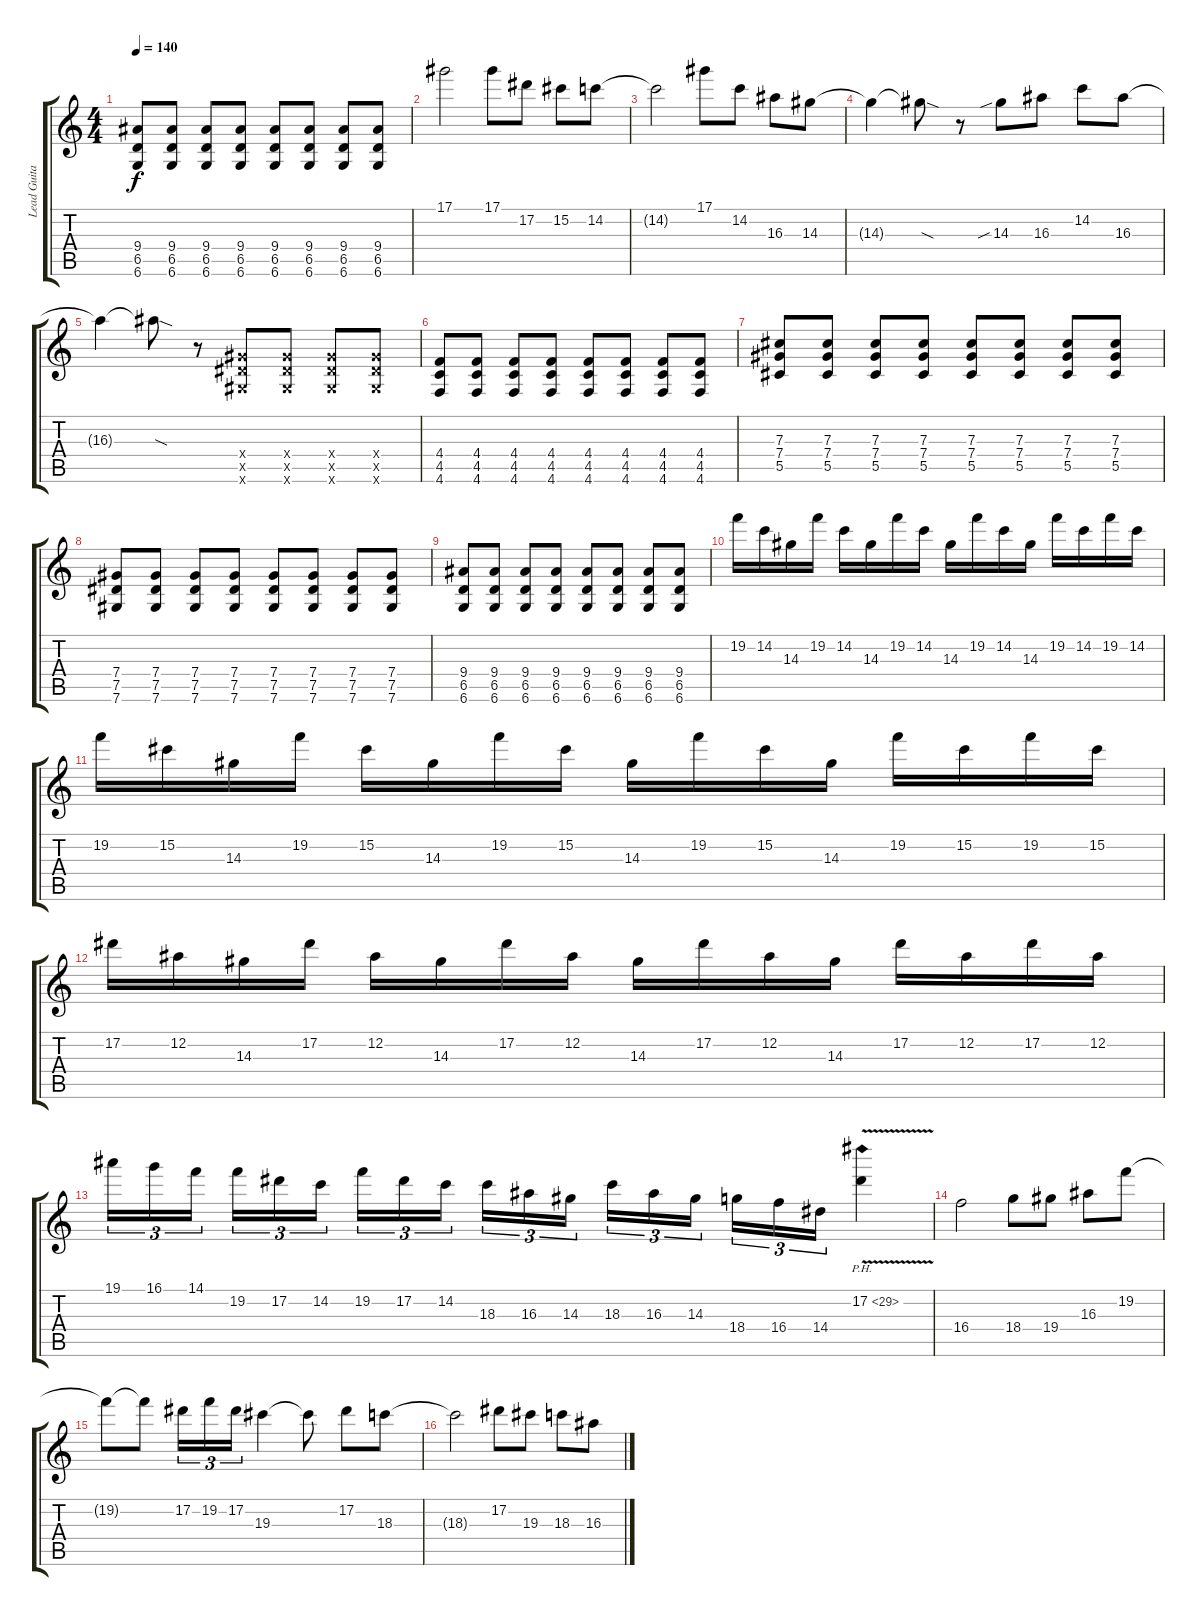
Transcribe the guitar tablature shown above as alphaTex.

\track ("Lead Guitar" "Lead Guita") {instrument distortionguitar}
\staff {score tabs}
\tuning (Eb4 Bb3 Gb3 Db3 Ab2 Db2) {hide}
\ts (4 4)
\tempo 140
\clef g2
\ks c
(9.4 6.5 6.6).8{dy f} (9.4 6.5 6.6).8 (9.4 6.5 6.6).8 (9.4 6.5 6.6).8 (9.4 6.5 6.6).8 (9.4 6.5 6.6).8 (9.4 6.5 6.6).8 (9.4 6.5 6.6).8 |
17.1.2 17.1.8 17.2.8 15.2.8 14.2.8 |
14.2{t}.2 17.1.8 14.2.8 16.3.8 14.3.8 |
14.3{t}.4 14.3{sod t}.8 r.8 14.3{sib}.8 16.3.8 14.2.8 16.3.8 |
16.3{t}.4 16.3{sod t}.8 r.8 (7.4{x} 7.5{x} 7.6{x}).8 (7.4{x} 7.5{x} 7.6{x}).8 (7.4{x} 7.5{x} 7.6{x}).8 (7.4{x} 7.5{x} 7.6{x}).8 |
(4.4 4.5 4.6).8 (4.4 4.5 4.6).8 (4.4 4.5 4.6).8 (4.4 4.5 4.6).8 (4.4 4.5 4.6).8 (4.4 4.5 4.6).8 (4.4 4.5 4.6).8 (4.4 4.5 4.6).8 |
(7.3 7.4 5.5).8 (7.3 7.4 5.5).8 (7.3 7.4 5.5).8 (7.3 7.4 5.5).8 (7.3 7.4 5.5).8 (7.3 7.4 5.5).8 (7.3 7.4 5.5).8 (7.3 7.4 5.5).8 |
(7.4 7.5 7.6).8 (7.4 7.5 7.6).8 (7.4 7.5 7.6).8 (7.4 7.5 7.6).8 (7.4 7.5 7.6).8 (7.4 7.5 7.6).8 (7.4 7.5 7.6).8 (7.4 7.5 7.6).8 |
(9.4 6.5 6.6).8 (9.4 6.5 6.6).8 (9.4 6.5 6.6).8 (9.4 6.5 6.6).8 (9.4 6.5 6.6).8 (9.4 6.5 6.6).8 (9.4 6.5 6.6).8 (9.4 6.5 6.6).8 |
19.2.16 14.2.16 14.3.16 19.2.16 14.2.16 14.3.16 19.2.16 14.2.16 14.3.16 19.2.16 14.2.16 14.3.16 19.2.16 14.2.16 19.2.16 14.2.16 |
19.2.16 15.2.16 14.3.16 19.2.16 15.2.16 14.3.16 19.2.16 15.2.16 14.3.16 19.2.16 15.2.16 14.3.16 19.2.16 15.2.16 19.2.16 15.2.16 |
17.2.16 12.2.16 14.3.16 17.2.16 12.2.16 14.3.16 17.2.16 12.2.16 14.3.16 17.2.16 12.2.16 14.3.16 17.2.16 12.2.16 17.2.16 12.2.16 |
19.1.16{tu (3 2)} 16.1.16{tu (3 2)} 14.1.16{tu (3 2) beam splitsecondary} 19.2.16{tu (3 2)} 17.2.16{tu (3 2)} 14.2.16{tu (3 2)} 19.2.16{tu (3 2)} 17.2.16{tu (3 2)} 14.2.16{tu (3 2) beam splitsecondary} 18.3.16{tu (3 2)} 16.3.16{tu (3 2)} 14.3.16{tu (3 2)} 18.3.16{tu (3 2)} 16.3.16{tu (3 2)} 14.3.16{tu (3 2) beam splitsecondary} 18.4.16{tu (3 2)} 16.4.16{tu (3 2)} 14.4.16{tu (3 2)} 17.2{ph 12 v}.4 |
16.4.2 18.4.8 19.4.8 16.3.8 19.2.8 |
19.2{t}.8 19.2{t}.8 17.2.16{tu (3 2)} 19.2.16{tu (3 2)} 17.2.16{tu (3 2)} 19.3.4 19.3{t}.8 17.2.8 18.3.8 |
18.3{t}.2 17.2.8 19.3.8 18.3.8 16.3.8
